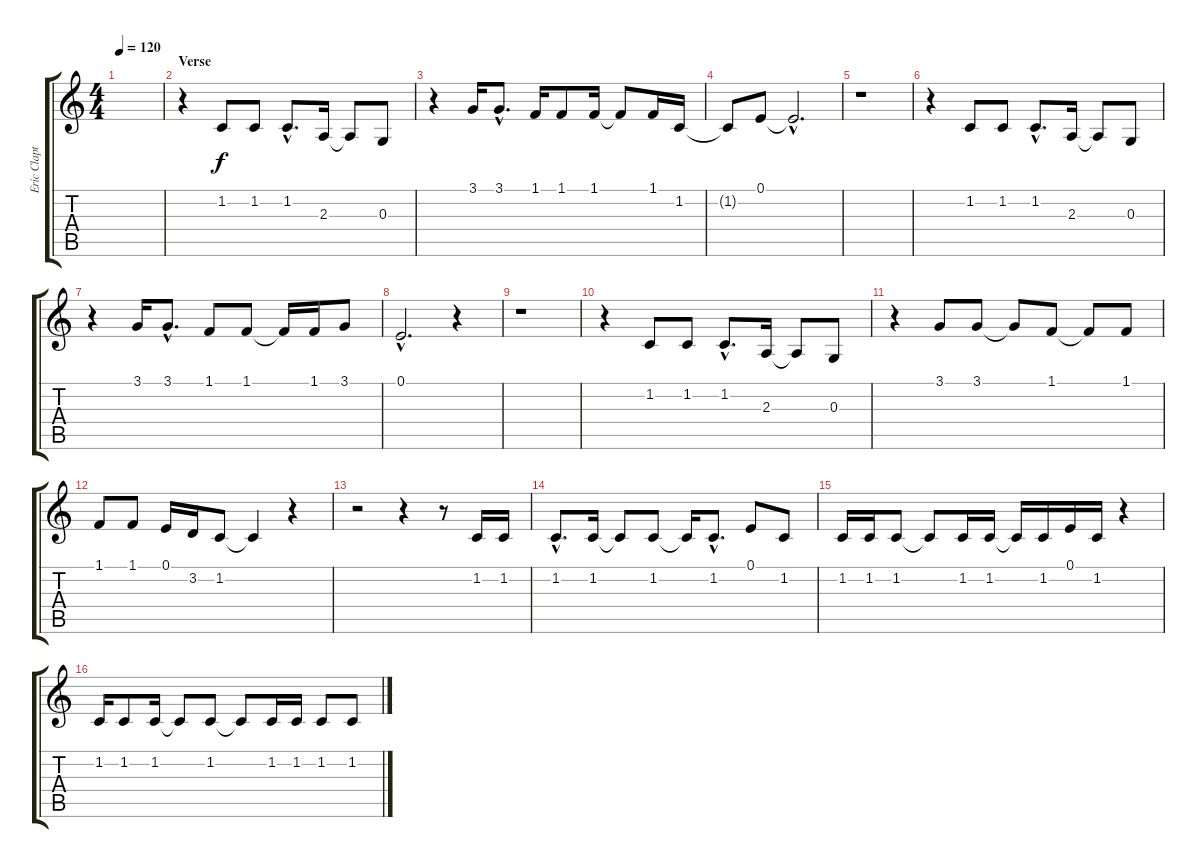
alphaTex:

\track ("Eric Clapton Voice" "Eric Clapt") {instrument harmonica}
\staff {score tabs}
\tuning (E4 B3 G3 D3 A2 E2) {hide}
\ts (4 4)
\tempo 120
\clef g2
\ks c
|
\section ("" "Verse")
r.4 1.2.8 1.2.8 1.2{hac}.8{d} 2.3.16 2.3{t}.8 0.3.8 |
r.4 3.1.16 3.1{hac}.8{d} 1.1.16 1.1.8 1.1.16 1.1{t}.8 1.1.16 1.2.16 |
1.2{t}.8 0.1.8 0.1{hac t}.2{d} |
r.1 |
r.4 1.2.8 1.2.8 1.2{hac}.8{d} 2.3.16 2.3{t}.8 0.3.8 |
r.4 3.1.16 3.1{hac}.8{d} 1.1.8 1.1.8 1.1{t}.16 1.1.16 3.1.8 |
0.1{hac}.2{d} r.4 |
r.1 |
r.4 1.2.8 1.2.8 1.2{hac}.8{d} 2.3.16 2.3{t}.8 0.3.8 |
r.4 3.1.8 3.1.8 3.1{t}.8 1.1.8 1.1{t}.8 1.1.8 |
1.1.8 1.1.8 0.1.16 3.2.16 1.2.8 1.2{t}.4 r.4 |
r.2 r.4 r.8 1.2.16 1.2.16 |
1.2{hac}.8{d} 1.2.16 1.2{t}.8 1.2.8 1.2{t}.16 1.2{hac}.8{d} 0.1.8 1.2.8 |
1.2.16 1.2.16 1.2.8 1.2{t}.8 1.2.16 1.2.16 1.2{t}.16 1.2.16 0.1.16 1.2.16 r.4 |
1.2.16 1.2.8 1.2.16 1.2{t}.8 1.2.8 1.2{t}.8 1.2.16 1.2.16 1.2.8 1.2.8
